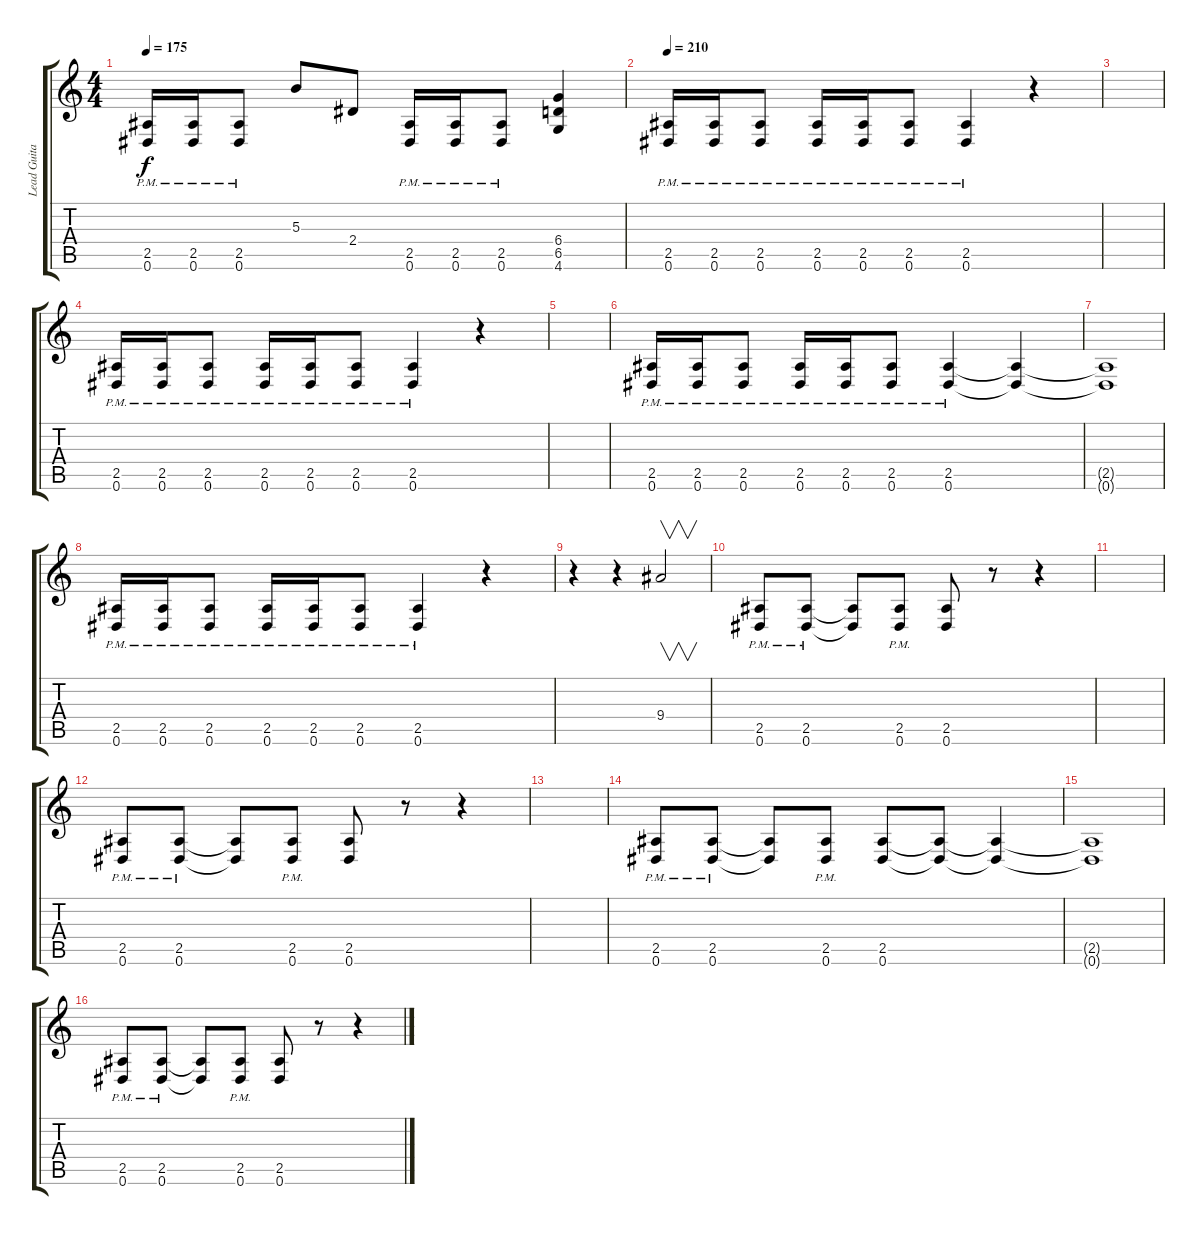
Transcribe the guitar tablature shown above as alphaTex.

\track ("Lead Guitar" "Lead Guita") {instrument distortionguitar}
\staff {score tabs}
\tuning (Eb4 Bb3 Gb3 Db3 Ab2 Eb2) {hide}
\ts (4 4)
\tempo 175
\clef g2
\ks c
(2.5{pm} 0.6{pm}).16{dy f} (2.5{pm} 0.6{pm}).16 (2.5{pm} 0.6{pm}).8 5.3.8 2.4.8 (2.5{pm} 0.6{pm}).16 (2.5{pm} 0.6{pm}).16 (2.5{pm} 0.6{pm}).8 (6.4 6.5 4.6).4 |
\tempo 210
(2.5{pm} 0.6{pm}).16 (2.5{pm} 0.6{pm}).16 (2.5{pm} 0.6{pm}).8 (2.5{pm} 0.6{pm}).16 (2.5{pm} 0.6{pm}).16 (2.5{pm} 0.6{pm}).8 (2.5{pm} 0.6{pm}).4 r.4 |
|
(2.5{pm} 0.6{pm}).16 (2.5{pm} 0.6{pm}).16 (2.5{pm} 0.6{pm}).8 (2.5{pm} 0.6{pm}).16 (2.5{pm} 0.6{pm}).16 (2.5{pm} 0.6{pm}).8 (2.5{pm} 0.6{pm}).4 r.4 |
|
(2.5{pm} 0.6{pm}).16 (2.5{pm} 0.6{pm}).16 (2.5{pm} 0.6{pm}).8 (2.5{pm} 0.6{pm}).16 (2.5{pm} 0.6{pm}).16 (2.5{pm} 0.6{pm}).8 (2.5{pm} 0.6{pm}).4 (2.5{t} 0.6{t}).4 |
(2.5{t} 0.6{t}).1 |
(2.5{pm} 0.6{pm}).16 (2.5{pm} 0.6{pm}).16 (2.5{pm} 0.6{pm}).8 (2.5{pm} 0.6{pm}).16 (2.5{pm} 0.6{pm}).16 (2.5{pm} 0.6{pm}).8 (2.5{pm} 0.6{pm}).4 r.4 |
r.4 r.4 9.4.2{v instrument guitarharmonics} |
(2.5{pm} 0.6{pm}).8{instrument distortionguitar} (2.5{pm} 0.6{pm}).8 (2.5{t} 0.6{t}).8 (2.5{pm} 0.6{pm}).8 (2.5 0.6).8 r.8 r.4 |
|
(2.5{pm} 0.6{pm}).8 (2.5{pm} 0.6{pm}).8 (2.5{t} 0.6{t}).8 (2.5{pm} 0.6{pm}).8 (2.5 0.6).8 r.8 r.4 |
|
(2.5{pm} 0.6{pm}).8 (2.5{pm} 0.6{pm}).8 (2.5{t} 0.6{t}).8 (2.5{pm} 0.6{pm}).8 (2.5 0.6).8 (2.5{t} 0.6{t}).8 (2.5{t} 0.6{t}).4 |
(2.5{t} 0.6{t}).1 |
(2.5{pm} 0.6{pm}).8 (2.5{pm} 0.6{pm}).8 (2.5{t} 0.6{t}).8 (2.5{pm} 0.6{pm}).8 (2.5 0.6).8 r.8 r.4
